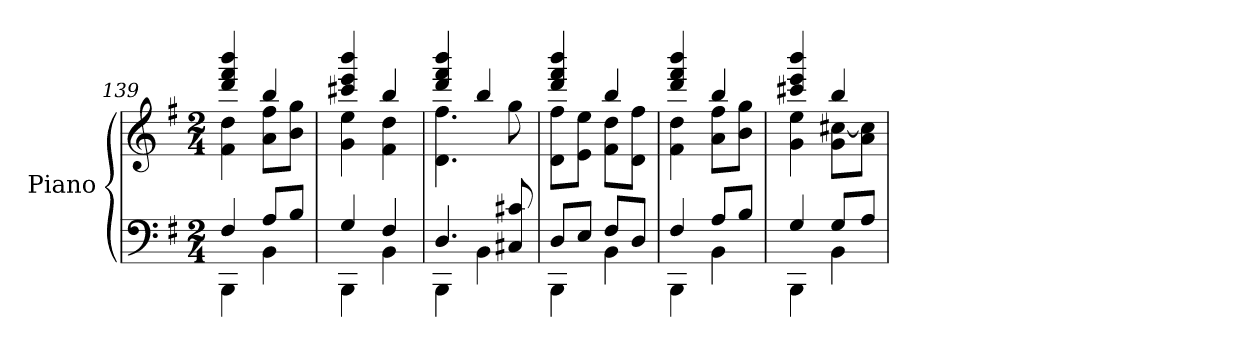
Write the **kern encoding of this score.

**kern	**kern
*part1	*part1
*staff2	*staff1
*I"Piano	*
*I'Pno.	*
*clefF4	*clefG2
*k[f#]	*k[f#]
*M2/4	*M2/4
=139	=139
*^	*^
4F#/	4BBB\	4ddd/ 4fff#/ 4bbb/	4f#\ 4dd\
8A/L	4BB\	4bb/	8a\ 8ff#\L
8B/J	.	.	8b\ 8gg\J
=140	=140	=140	=140
4G/	4BBB\	4ccc#X/ 4eee/ 4bbb/	4g\ 4ee\
4F#/	4BB\	4bb/	4f#\ 4dd\
=141	=141	=141	=141
4.D/	4BBB\	4ddd/ 4fff#/ 4bbb/	4.d\ 4.ff#\
.	4BB\	4bb/	.
8C#X/ 8c#X/	.	.	8gg\
=142	=142	=142	=142
8D/L	4BBB\	4ddd/ 4fff#/ 4bbb/	8d\ 8ff#\L
8E/J	.	.	8e\ 8ee\J
8F#/L	4BB\	4bb/	8f#\ 8dd\L
8D/J	.	.	8d\ 8ff#\J
=143	=143	=143	=143
4F#/	4BBB\	4ddd/ 4fff#/ 4bbb/	4f#\ 4dd\
8A/L	4BB\	4bb/	8a\ 8ff#\L
8B/J	.	.	8b\ 8gg\J
=144	=144	=144	=144
4G/	4BBB\	4ccc#X/ 4eee/ 4bbb/	4g\ 4ee\
8G/L	4BB\	4bb/	8g\ [8cc#X\L
8A/J	.	.	8a\ 8cc#\]J
*v	*v	*	*
*	*v	*v
=	=
*-	*-
